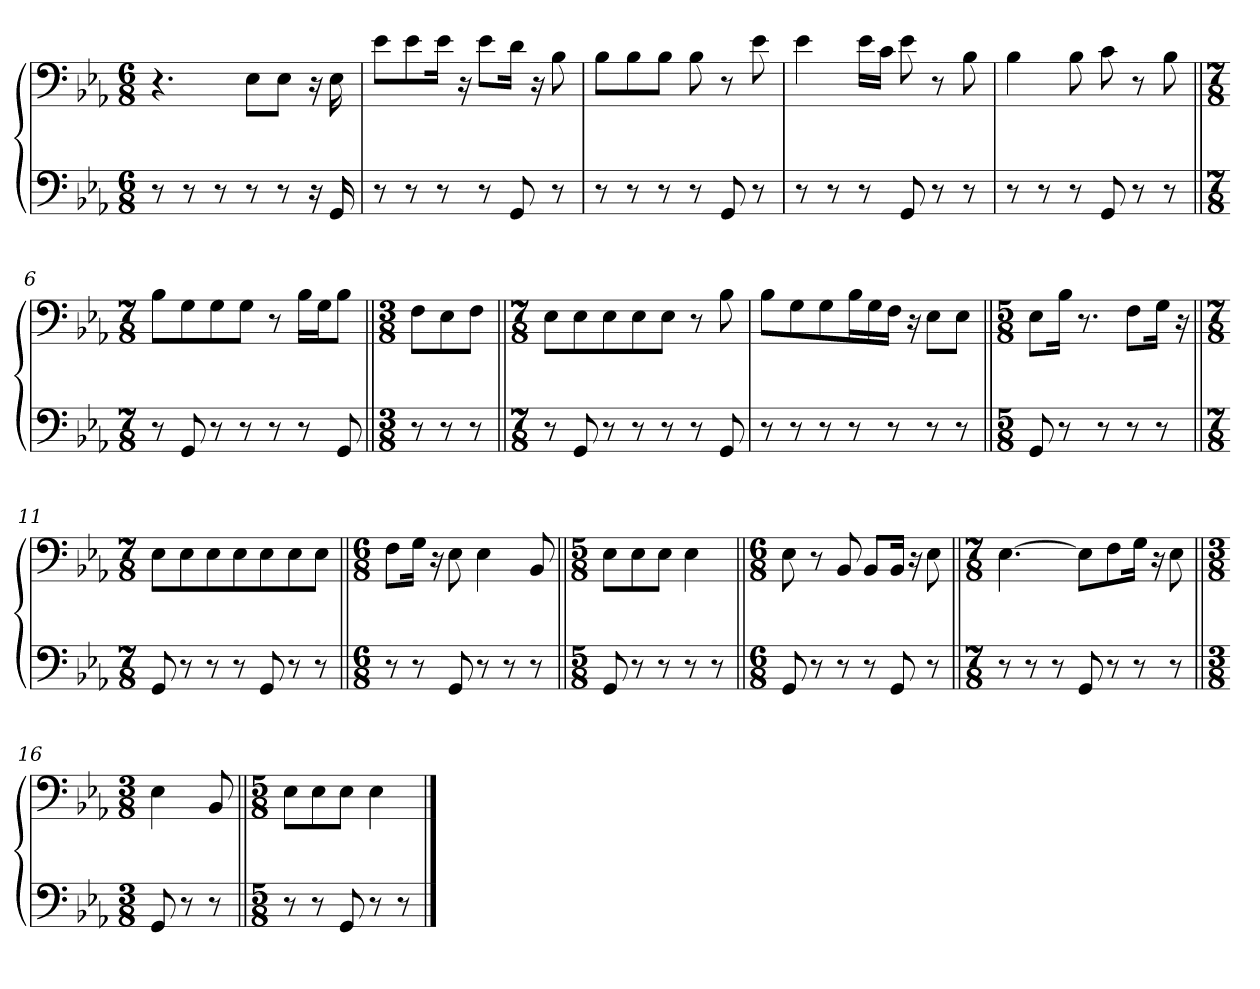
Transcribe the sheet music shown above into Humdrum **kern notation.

**kern	**kern
*part1	*part1
*staff2	*staff1
*clefF4	*clefF4
*k[b-e-a-]	*k[b-e-a-]
*M6/8	*M6/8
=1	=1
8r	4.r
8r	.
8r	.
8r	8E-\L
8r	8E-\J
16r	16r
16GG/	16E-\
=2	=2
8r	8e-\L
8r	8e-\
8r	16e-\Jk
.	16r
8r	8e-\L
8GG/	16d\Jk
.	16r
8r	8B-\
=3	=3
8r	8B-\L
8r	8B-\
8r	8B-\J
8r	8B-\
8GG/	8r
8r	8e-\
=4	=4
8r	4e-\
8r	.
8r	16e-\LL
.	16c\JJ
8GG/	8e-\
8r	8r
8r	8B-\
=5	=5
8r	4B-\
8r	.
8r	8B-\
8GG/	8c\
8r	8r
8r	8B-\
=6||	=6||
*M7/8	*M7/8
8r	8B-\L
8GG/	8G\
8r	8G\
8r	8G\J
8r	8r
8r	16B-\LL
.	16G\J
8GG/	8B-\J
=7||	=7||
*M3/8	*M3/8
8r	8F\L
8r	8E-\
8r	8F\J
=8||	=8||
*M7/8	*M7/8
8r	8E-\L
8GG/	8E-\
8r	8E-\
8r	8E-\
8r	8E-\J
8r	8r
8GG/	8B-\
=9	=9
8r	8B-\L
8r	8G\
8r	8G\
8r	16B-\L
.	16G\
8r	16F\JJ
.	16r
8r	8E-\L
8r	8E-\J
=10||	=10||
*M5/8	*M5/8
8GG/	8E-\L
8r	16B-\Jk
.	8.r
8r	.
8r	8F\L
8r	16G\Jk
.	16r
=11||	=11||
*M7/8	*M7/8
8GG/	8E-\L
8r	8E-\
8r	8E-\
8r	8E-\
8GG/	8E-\
8r	8E-\
8r	8E-\J
=12||	=12||
*M6/8	*M6/8
8r	8F\L
8r	16G\Jk
.	16r
8GG/	8E-\
8r	4E-\
8r	.
8r	8BB-/
=13||	=13||
*M5/8	*M5/8
8GG/	8E-\L
8r	8E-\
8r	8E-\J
8r	4E-\
8r	.
=14||	=14||
*M6/8	*M6/8
8GG/	8E-\
8r	8r
8r	8BB-/
8r	8BB-/L
8GG/	16BB-/Jk
.	16r
8r	8E-\
=15||	=15||
*M7/8	*M7/8
8r	[4.E-\
8r	.
8r	.
8GG/	8E-\L]
8r	8F\
8r	16G\Jk
.	16r
8r	8E-\
=16||	=16||
*M3/8	*M3/8
8GG/	4E-\
8r	.
8r	8BB-/
=17||	=17||
*M5/8	*M5/8
8r	8E-\L
8r	8E-\
8GG/	8E-\J
8r	4E-\
8r	.
==	==
*-	*-
